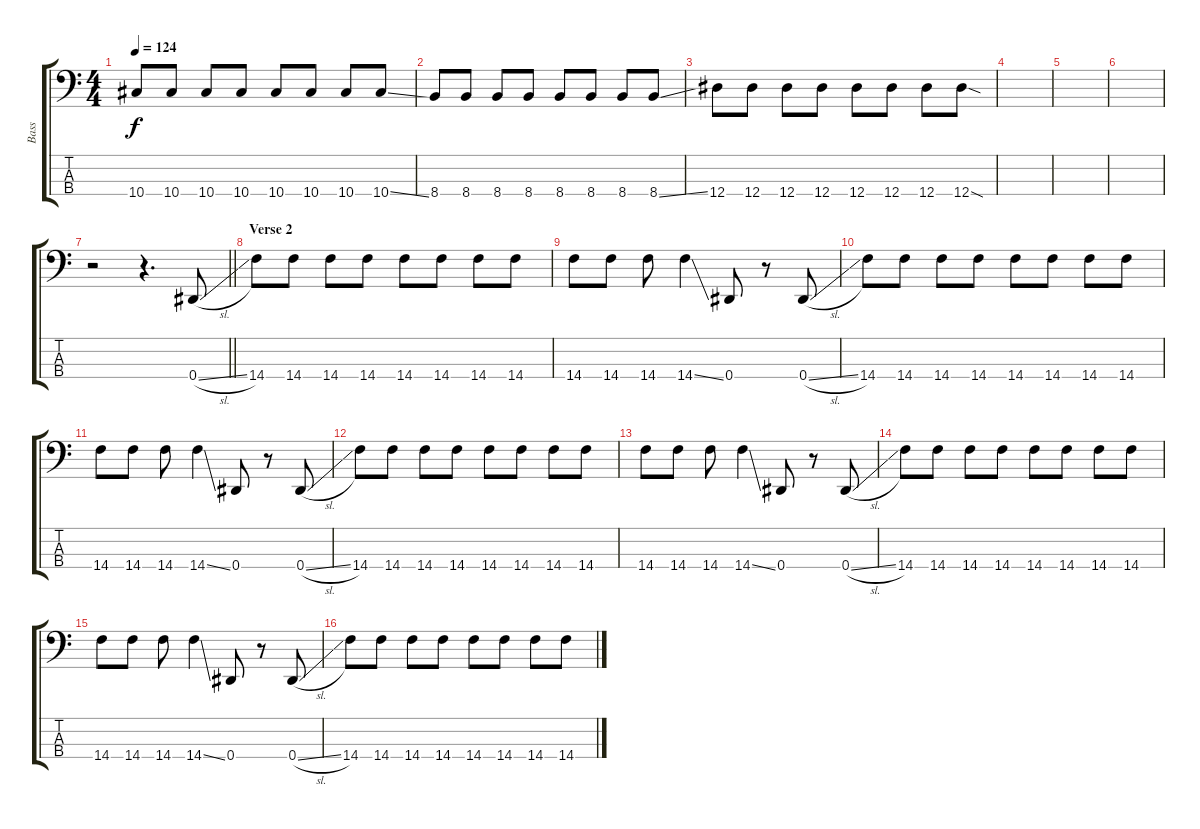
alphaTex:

\track ("Bass" "Bass") {instrument electricbasspick}
\staff {score tabs}
\tuning (Gb2 Db2 Ab1 Eb1) {hide}
\ts (4 4)
\tempo 124
\clef f4
\ks c
10.4.8{dy f} 10.4.8 10.4.8 10.4.8 10.4.8 10.4.8 10.4.8 10.4{ss}.8 |
8.4.8 8.4.8 8.4.8 8.4.8 8.4.8 8.4.8 8.4.8 8.4{ss}.8 |
12.4.8 12.4.8 12.4.8 12.4.8 12.4.8 12.4.8 12.4.8 12.4{sod}.8 |
|
|
|
\barLineRight lightlight
r.2 r.4{d} 0.4{sl}.8 |
\section ("" "Verse 2")
14.4.8 14.4.8 14.4.8 14.4.8 14.4.8 14.4.8 14.4.8 14.4.8 |
14.4.8 14.4.8 14.4.8 14.4{ss}.4 0.4.8 r.8 0.4{sl}.8 |
14.4.8 14.4.8 14.4.8 14.4.8 14.4.8 14.4.8 14.4.8 14.4.8 |
14.4.8 14.4.8 14.4.8 14.4{ss}.4 0.4.8 r.8 0.4{sl}.8 |
14.4.8 14.4.8 14.4.8 14.4.8 14.4.8 14.4.8 14.4.8 14.4.8 |
14.4.8 14.4.8 14.4.8 14.4{ss}.4 0.4.8 r.8 0.4{sl}.8 |
14.4.8 14.4.8 14.4.8 14.4.8 14.4.8 14.4.8 14.4.8 14.4.8 |
14.4.8 14.4.8 14.4.8 14.4{ss}.4 0.4.8 r.8 0.4{sl}.8 |
14.4.8 14.4.8 14.4.8 14.4.8 14.4.8 14.4.8 14.4.8 14.4.8
